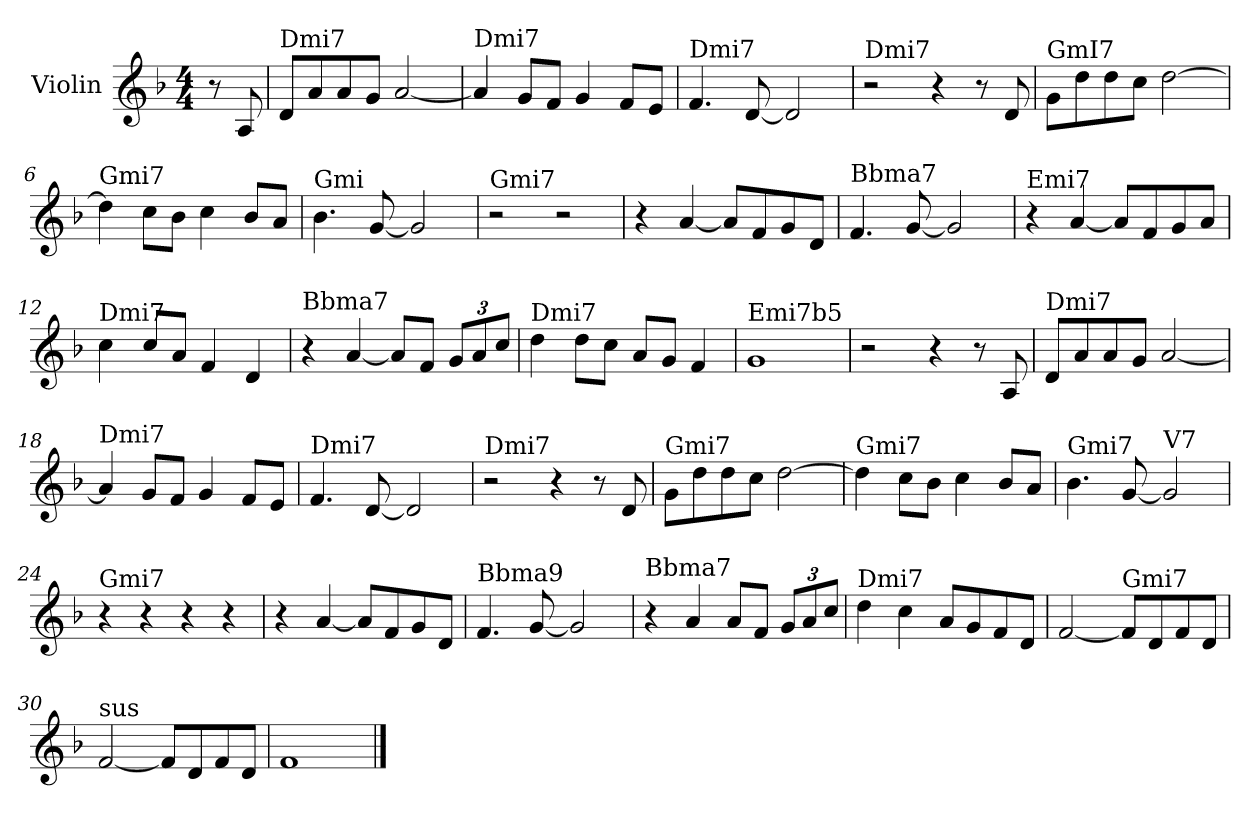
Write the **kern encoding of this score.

**kern
*part1
*staff1
*I"Violin
*I'Vln
*clefG2
*k[b-]
*F:
*M4/4
=
8r
8A/
=1
!LO:TX:a:t=Dmi7
8d/L
8a/
8a/
8g/J
[2a/
=2
!LO:TX:a:t=Dmi7
4a/]
8g/L
8f/J
4g/
8f/L
8e/J
=3
!LO:TX:a:t=Dmi7
4.f/
[8d/
2d/]
=4
!LO:TX:a:t=Dmi7
2r
4r
8r
8d/
=5
!LO:TX:a:t=GmI7
8g\L
8dd\
8dd\
8cc\J
[2dd\
=6
!LO:TX:a:t=Gmi7
4dd\]
8cc\L
8b-\J
4cc\
8b-/L
8a/J
=7
!LO:TX:a:t=Gmi
4.b-\
[8g/
2g/]
!!LO:LB:g=z
=8
!LO:TX:a:t=Gmi7
2r
2r
=9
4r
[4a/
8a/L]
8f/
8g/
8d/J
=10
!LO:TX:a:t=Bbma7
4.f/
[8g/
2g/]
=11
!LO:TX:a:t=Emi7
4r
[4a/
8a/L]
8f/
8g/
8a/J
=12
!LO:TX:a:t=Dmi7
4cc\
8cc/L
8a/J
4f/
4d/
=13
!LO:TX:a:t=Bbma7
4r
[4a/
8a/L]
8f/J
*Xbrackettup
12g/L
12a/
12cc/J
=14
!LO:TX:a:t=Dmi7
4dd\
8dd\L
8cc\J
8a/L
8g/J
4f/
=15
!LO:TX:a:t=Emi7b5
1g
!!LO:LB:g=z
=16
2r
4r
8r
8A/
=17
!LO:TX:a:t=Dmi7
8d/L
8a/
8a/
8g/J
[2a/
=18
!LO:TX:a:t=Dmi7
4a/]
8g/L
8f/J
4g/
8f/L
8e/J
=19
!LO:TX:a:t=Dmi7
4.f/
[8d/
2d/]
=20
!LO:TX:a:t=Dmi7
2r
4r
8r
8d/
=21
!LO:TX:a:t=Gmi7
8g\L
8dd\
8dd\
8cc\J
[2dd\
=22
!LO:TX:a:t=Gmi7
4dd\]
8cc\L
8b-\J
4cc\
8b-/L
8a/J
=23
!LO:TX:a:t=Gmi7
4.b-\
[8g/
!LO:TX:a:t=V7
2g/]
=24
!LO:TX:a:t=Gmi7
4r
4r
4r
4r
!!LO:LB:g=z
=25
4r
[4a/
8a/L]
8f/
8g/
8d/J
=26
!LO:TX:a:t=Bbma9
4.f/
[8g/
2g/]
=27
!LO:TX:a:t=Bbma7
4r
4a/
8a/L
8f/J
12g/L
12a/
12cc/J
=28
!LO:TX:a:t=Dmi7
4dd\
4cc\
8a/L
8g/
8f/
8d/J
=29
[2f/
!LO:TX:a:t=Gmi7
8f/L]
8d/
8f/
8d/J
=30
!LO:TX:a:t=sus
[2f/
8f/L]
8d/
8f/
8d/J
=31
1f
==
*-
